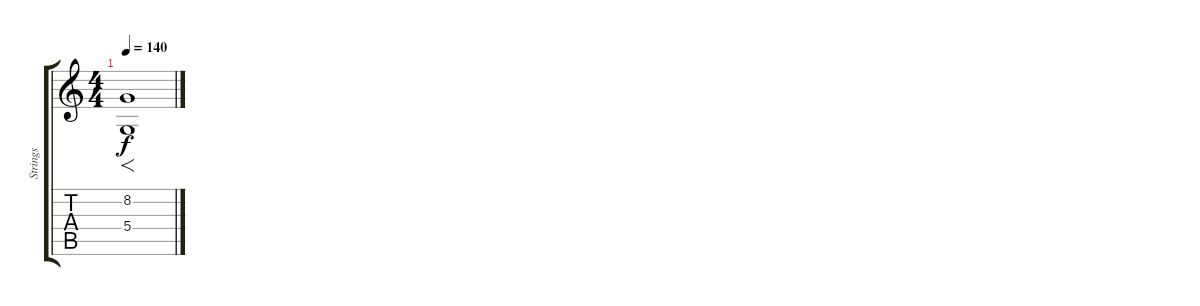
\track ("Strings" "Strings") {instrument stringensemble1}
\staff {score tabs}
\tuning (E4 B3 G3 D3 A2 E2) {hide}
\ts (4 4)
\tempo 140
\clef g2
\ks c
(8.2 5.4).1{f dy f volume 0}
